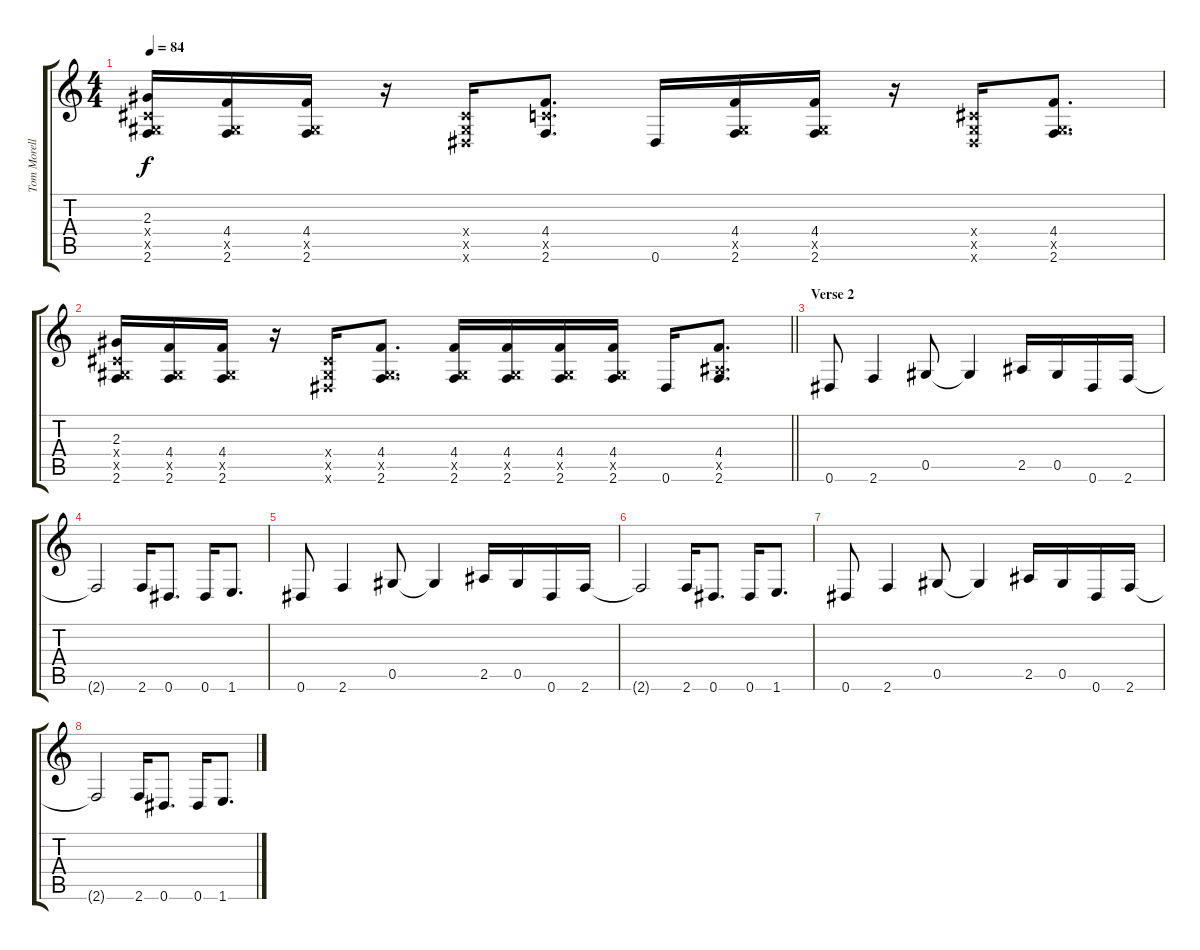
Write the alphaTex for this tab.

\track ("Tom Morello (Guitar)" "Tom Morell") {instrument overdrivenguitar}
\staff {score tabs}
\tuning (Eb4 Bb3 Gb3 Db3 Ab2 Eb2) {hide}
\ts (4 4)
\tempo 84
\clef g2
\ks c
(2.3 0.4{x} 0.5{x} 2.6).16{dy f} (4.4 0.5{x} 2.6).16 (4.4 0.5{x} 2.6).16 r.16 (0.4{x} 0.5{x} 0.6{x}).16 (4.4 4.5{x} 2.6).8{d} 0.6.16 (4.4 0.5{x} 2.6).16 (4.4 0.5{x} 2.6).16 r.16 (0.4{x} 0.5{x} 0.6{x}).16 (4.4 0.5{x} 2.6).8{d} |
\barLineRight lightlight
(2.3 0.4{x} 0.5{x} 2.6).16 (4.4 0.5{x} 2.6).16 (4.4 0.5{x} 2.6).16 r.16 (0.4{x} 0.5{x} 0.6{x}).16 (4.4 0.5{x} 2.6).8{d} (4.4 0.5{x} 2.6).16 (4.4 0.5{x} 2.6).16 (4.4 0.5{x} 2.6).16 (4.4 0.5{x} 2.6).16 0.6.16 (4.4 2.5{x} 2.6).8{d} |
\section ("" "Verse 2")
0.6.8 2.6.4 0.5.8 0.5{t}.4 2.5.16 0.5.16 0.6.16 2.6.16 |
2.6{t}.2 2.6.16 0.6.8{d} 0.6.16 1.6.8{d} |
0.6.8 2.6.4 0.5.8 0.5{t}.4 2.5.16 0.5.16 0.6.16 2.6.16 |
2.6{t}.2 2.6.16 0.6.8{d} 0.6.16 1.6.8{d} |
0.6.8 2.6.4 0.5.8 0.5{t}.4 2.5.16 0.5.16 0.6.16 2.6.16 |
2.6{t}.2 2.6.16 0.6.8{d} 0.6.16 1.6.8{d}
